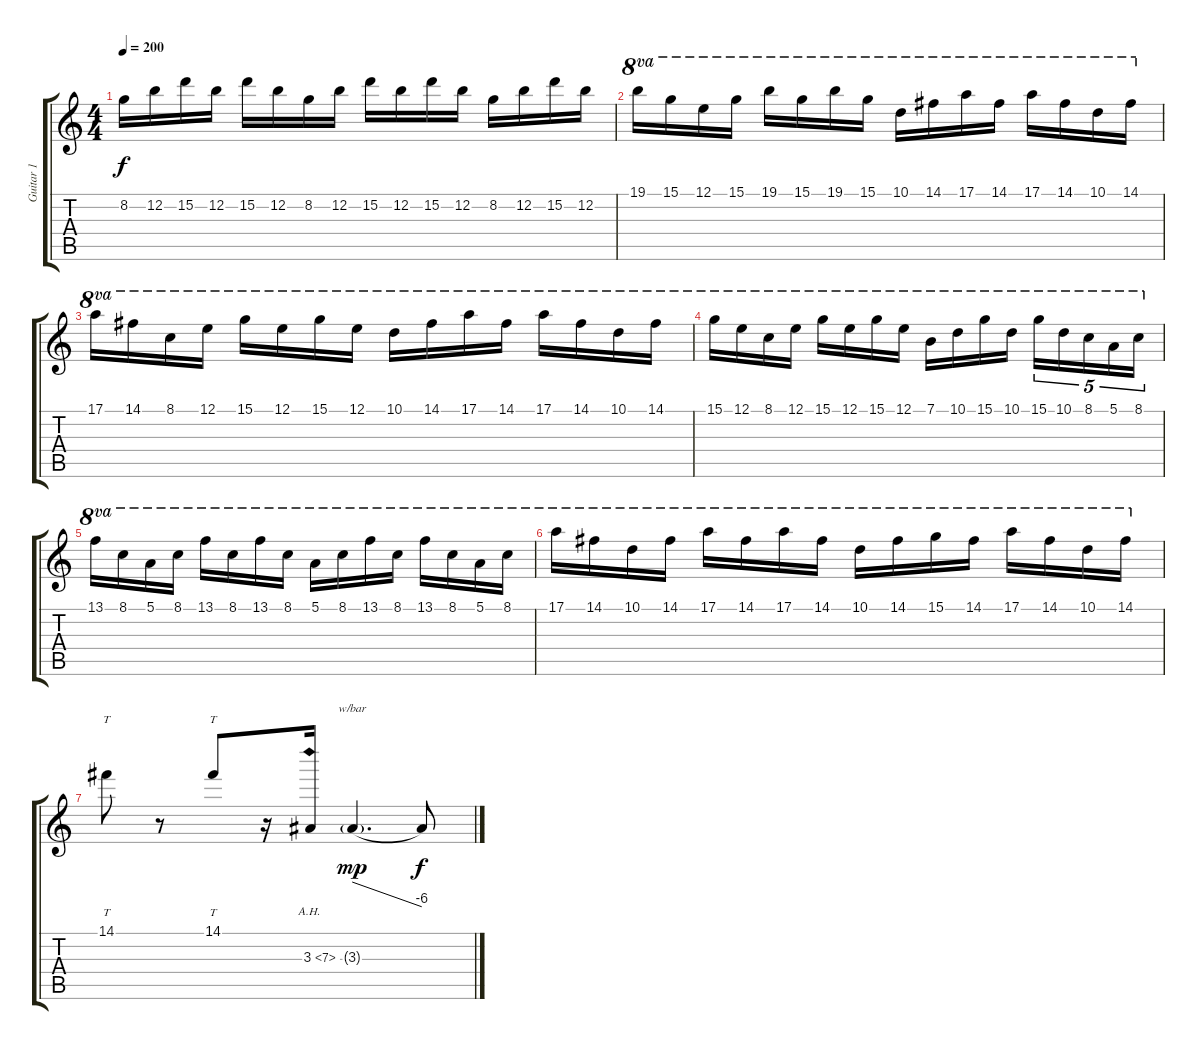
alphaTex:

\track ("Guitar 1" "Guitar 1") {instrument overdrivenguitar}
\staff {score tabs}
\tuning (E4 B3 G3 D3 A2 E2) {hide}
\ts (4 4)
\tempo 200
\clef g2
\ks c
8.2.16{dy f} 12.2.16 15.2.16 12.2.16 15.2.16 12.2.16 8.2.16 12.2.16 15.2.16 12.2.16 15.2.16 12.2.16 8.2.16 12.2.16 15.2.16 12.2.16 |
19.1.16{ot 8va} 15.1.16{ot 8va} 12.1.16{ot 8va} 15.1.16{ot 8va} 19.1.16{ot 8va} 15.1.16{ot 8va} 19.1.16{ot 8va} 15.1.16{ot 8va} 10.1.16{ot 8va} 14.1.16{ot 8va} 17.1.16{ot 8va} 14.1.16{ot 8va} 17.1.16{ot 8va} 14.1.16{ot 8va} 10.1.16{ot 8va} 14.1.16{ot 8va} |
17.1.16{ot 8va} 14.1.16{ot 8va} 8.1.16{ot 8va} 12.1.16{ot 8va} 15.1.16{ot 8va} 12.1.16{ot 8va} 15.1.16{ot 8va} 12.1.16{ot 8va} 10.1.16{ot 8va} 14.1.16{ot 8va} 17.1.16{ot 8va} 14.1.16{ot 8va} 17.1.16{ot 8va} 14.1.16{ot 8va} 10.1.16{ot 8va} 14.1.16{ot 8va} |
15.1.16{ot 8va} 12.1.16{ot 8va} 8.1.16{ot 8va} 12.1.16{ot 8va} 15.1.16{ot 8va} 12.1.16{ot 8va} 15.1.16{ot 8va} 12.1.16{ot 8va} 7.1.16{ot 8va} 10.1.16{ot 8va} 15.1.16{ot 8va} 10.1.16{ot 8va} 15.1.16{tu (5 4) ot 8va} 10.1.16{tu (5 4) ot 8va} 8.1.16{tu (5 4) ot 8va} 5.1.16{tu (5 4) ot 8va} 8.1.16{tu (5 4) ot 8va} |
13.1.16{ot 8va} 8.1.16{ot 8va} 5.1.16{ot 8va} 8.1.16{ot 8va} 13.1.16{ot 8va} 8.1.16{ot 8va} 13.1.16{ot 8va} 8.1.16{ot 8va} 5.1.16{ot 8va} 8.1.16{ot 8va} 13.1.16{ot 8va} 8.1.16{ot 8va} 13.1.16{ot 8va} 8.1.16{ot 8va} 5.1.16{ot 8va} 8.1.16{ot 8va} |
17.1.16{ot 8va} 14.1.16{ot 8va} 10.1.16{ot 8va} 14.1.16{ot 8va} 17.1.16{ot 8va} 14.1.16{ot 8va} 17.1.16{ot 8va} 14.1.16{ot 8va} 10.1.16{ot 8va} 14.1.16{ot 8va} 15.1.16{ot 8va} 14.1.16{ot 8va} 17.1.16{ot 8va} 14.1.16{ot 8va} 10.1.16{ot 8va} 14.1.16{ot 8va} |
14.1.8{tt} r.8 14.1.8{tt} r.16 3.3{ah 4}.16 3.3{g}.4{d tbe (dive default 0 0 60 -24) dy mp} 3.3{t}.8{dy f}
